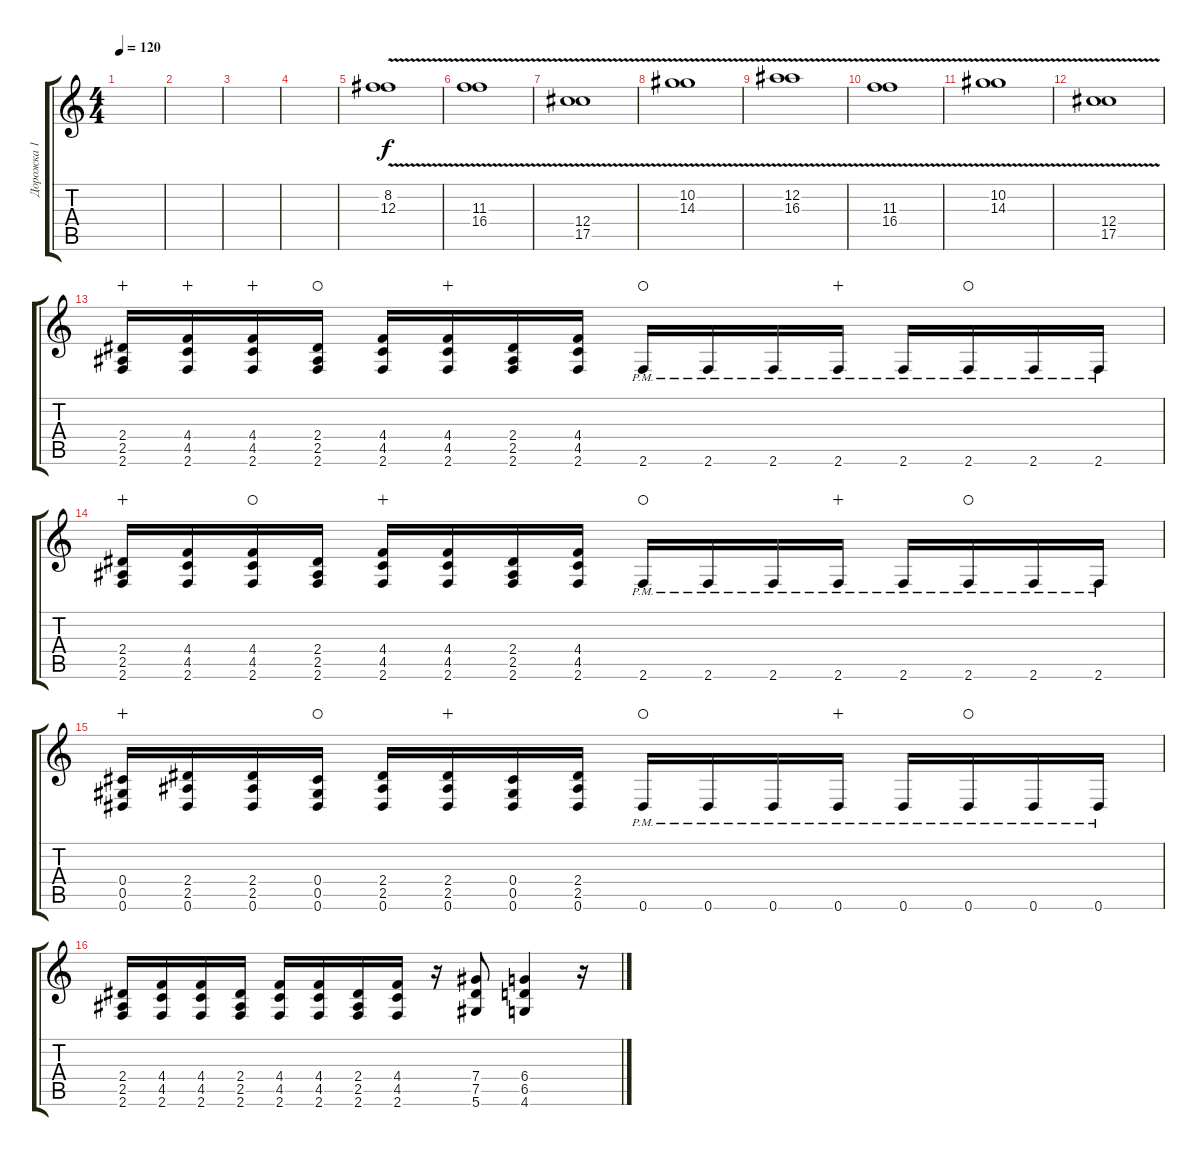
\track ("Дорожка 1" "Дорожка 1") {instrument overdrivenguitar}
\staff {score tabs}
\tuning (Eb4 Bb3 Gb3 Db3 Ab2 Eb2) {hide}
\ts (4 4)
\tempo 120
\clef g2
\ks c
|
|
|
|
(8.2{v} 12.3{v}).1 |
(11.3{v} 16.4{v}).1 |
(12.4{v} 17.5{v}).1 |
(10.2{v} 14.3{v}).1 |
(12.2{v} 16.3{v}).1 |
(11.3{v} 16.4{v}).1 |
(10.2{v} 14.3{v}).1 |
(12.4{v} 17.5{v}).1 |
(2.4 2.5 2.6).16{wahc} (4.4 4.5 2.6).16{wahc} (4.4 4.5 2.6).16{wahc} (2.4 2.5 2.6).16{waho} (4.4 4.5 2.6).16 (4.4 4.5 2.6).16{wahc} (2.4 2.5 2.6).16 (4.4 4.5 2.6).16 2.6{pm}.16{waho} 2.6{pm}.16 2.6{pm}.16 2.6{pm}.16{wahc} 2.6{pm}.16 2.6{pm}.16{waho} 2.6{pm}.16 2.6{pm}.16 |
(2.4 2.5 2.6).16{wahc} (4.4 4.5 2.6).16 (4.4 4.5 2.6).16{waho} (2.4 2.5 2.6).16 (4.4 4.5 2.6).16{wahc} (4.4 4.5 2.6).16 (2.4 2.5 2.6).16 (4.4 4.5 2.6).16 2.6{pm}.16{waho} 2.6{pm}.16 2.6{pm}.16 2.6{pm}.16{wahc} 2.6{pm}.16 2.6{pm}.16{waho} 2.6{pm}.16 2.6{pm}.16 |
(0.4 0.5 0.6).16{wahc} (2.4 2.5 0.6).16 (2.4 2.5 0.6).16 (0.4 0.5 0.6).16{waho} (2.4 2.5 0.6).16 (2.4 2.5 0.6).16{wahc} (0.4 0.5 0.6).16 (2.4 2.5 0.6).16 0.6{pm}.16{waho} 0.6{pm}.16 0.6{pm}.16 0.6{pm}.16{wahc} 0.6{pm}.16 0.6{pm}.16{waho} 0.6{pm}.16 0.6{pm}.16 |
(2.4 2.5 2.6).16 (4.4 4.5 2.6).16 (4.4 4.5 2.6).16 (2.4 2.5 2.6).16 (4.4 4.5 2.6).16 (4.4 4.5 2.6).16 (2.4 2.5 2.6).16 (4.4 4.5 2.6).16 r.16 (7.4 7.5 5.6).8 (6.4 6.5 4.6).4 r.16
